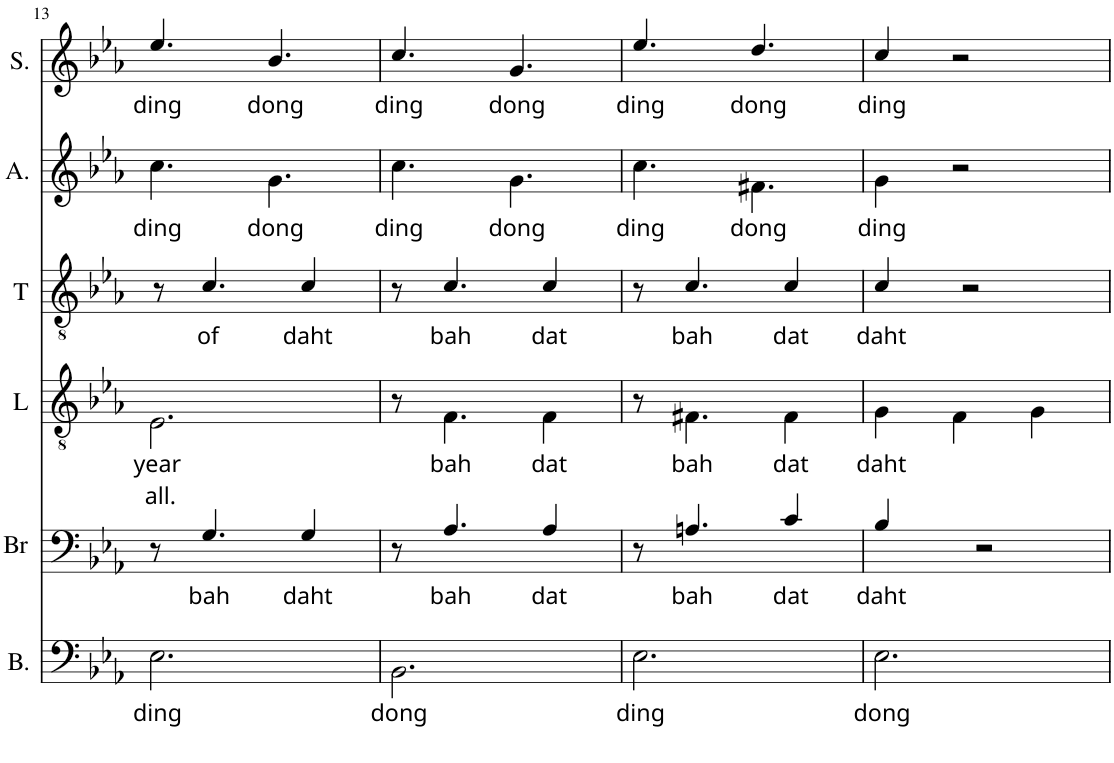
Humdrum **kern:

**kern	**text	**kern	**text	**kern	**text	**text	**kern	**text	**kern	**text	**kern	**text
*part6	*part6	*part5	*part5	*part4	*part4	*part4	*part3	*part3	*part2	*part2	*part1	*part1
*staff6	*staff6	*staff5	*staff5	*staff4	*staff4	*staff4	*staff3	*staff3	*staff2	*staff2	*staff1	*staff1
*I"Bass	*	*I"Baritone	*	*I"Lead	*	*	*I"Tenor	*	*I"Alto	*	*I"Soprano	*
*I'B.	*	*I'Br	*	*I'L	*	*	*I'T	*	*I'A.	*	*I'S.	*
!!LO:PB:g=z
*clefF4	*	*clefF4	*	*clefGv2	*	*	*clefGv2	*	*clefG2	*	*clefG2	*
*k[b-e-a-]	*	*k[b-e-a-]	*	*k[b-e-a-]	*	*	*k[b-e-a-]	*	*k[b-e-a-]	*	*k[b-e-a-]	*
*M3/4	*	*M3/4	*	*M3/4	*	*	*M3/4	*	*M3/4	*	*M3/4	*
=13	=13	=13	=13	=13	=13	=13	=13	=13	=13	=13	=13	=13
!	!LO:LY:b	!	!	!	!LO:LY:b	!LO:LY:b	!	!	!	!LO:LY:b	!	!LO:LY:b
2.E-\	ding	8r	.	2.E-\	year	all.	8r	.	4.cc\	ding	4.ee-/	ding
!	!	!	!LO:LY:b	!	!	!	!	!LO:LY:b	!	!	!	!
.	.	4.G/	bah	.	.	.	4.c/	of	.	.	.	.
!	!	!	!	!	!	!	!	!	!	!LO:LY:b	!	!LO:LY:b
.	.	.	.	.	.	.	.	.	4.g\	dong	4.b-/	dong
!	!	!	!LO:LY:b	!	!	!	!	!LO:LY:b	!	!	!	!
.	.	4G/	daht	.	.	.	4c/	daht	.	.	.	.
=14	=14	=14	=14	=14	=14	=14	=14	=14	=14	=14	=14	=14
!	!LO:LY:b	!	!	!	!	!	!	!	!	!LO:LY:b	!	!LO:LY:b
2.BB-\	dong	8r	.	8r	.	.	8r	.	4.cc\	ding	4.cc/	ding
!	!	!	!LO:LY:b	!	!LO:LY:b	!	!	!LO:LY:b	!	!	!	!
.	.	4.A-/	bah	4.F\	bah	.	4.c/	bah	.	.	.	.
!	!	!	!	!	!	!	!	!	!	!LO:LY:b	!	!LO:LY:b
.	.	.	.	.	.	.	.	.	4.g\	dong	4.g/	dong
!	!	!	!LO:LY:b	!	!LO:LY:b	!	!	!LO:LY:b	!	!	!	!
.	.	4A-/	dat	4F\	dat	.	4c/	dat	.	.	.	.
=15	=15	=15	=15	=15	=15	=15	=15	=15	=15	=15	=15	=15
!	!LO:LY:b	!	!	!	!	!	!	!	!	!LO:LY:b	!	!LO:LY:b
2.E-\	ding	8r	.	8r	.	.	8r	.	4.cc\	ding	4.ee-/	ding
!	!	!	!LO:LY:b	!	!LO:LY:b	!	!	!LO:LY:b	!	!	!	!
.	.	4.An/	bah	4.F#X\	bah	.	4.c/	bah	.	.	.	.
!	!	!	!	!	!	!	!	!	!	!LO:LY:b	!	!LO:LY:b
.	.	.	.	.	.	.	.	.	4.f#X\	dong	4.dd/	dong
!	!	!	!LO:LY:b	!	!LO:LY:b	!	!	!LO:LY:b	!	!	!	!
.	.	4c/	dat	4F#\	dat	.	4c/	dat	.	.	.	.
=16	=16	=16	=16	=16	=16	=16	=16	=16	=16	=16	=16	=16
!	!LO:LY:b	!	!LO:LY:b	!	!LO:LY:b	!	!	!LO:LY:b	!	!LO:LY:b	!	!LO:LY:b
2.E-\	dong	4B-/	daht	4G\	daht	.	4c/	daht	4g\	ding	4cc/	ding
.	.	2r	.	4F\	.	.	2r	.	2r	.	2r	.
.	.	.	.	4G\	.	.	.	.	.	.	.	.
=	=	=	=	=	=	=	=	=	=	=	=	=
*-	*-	*-	*-	*-	*-	*-	*-	*-	*-	*-	*-	*-
